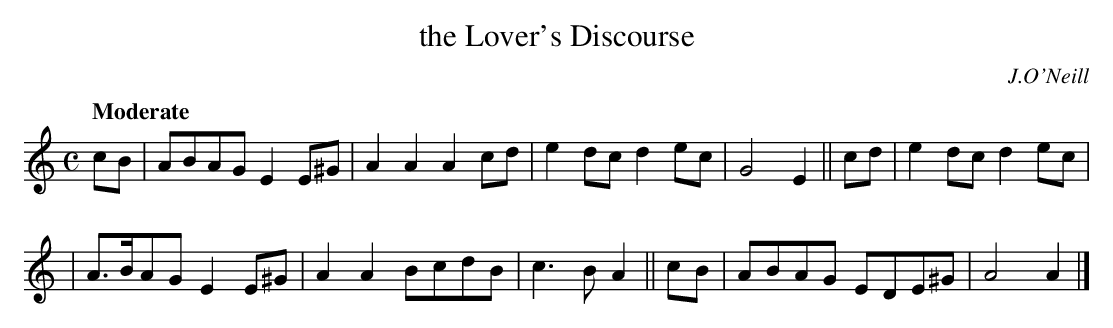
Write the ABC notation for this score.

X:1
T: the Lover's Discourse
O: J.O'Neill
Q: "Moderate"
M: C
L: 1/8
K: Am
cB \
| ABAG E2E^G | A2A2 A2cd | e2dc d2ec | G4 E2 || cd | e2dc d2ec |
| A>BAG E2E^G | A2A2 BcdB | c3B A2 || cB | ABAG EDE^G | A4 A2 |]
